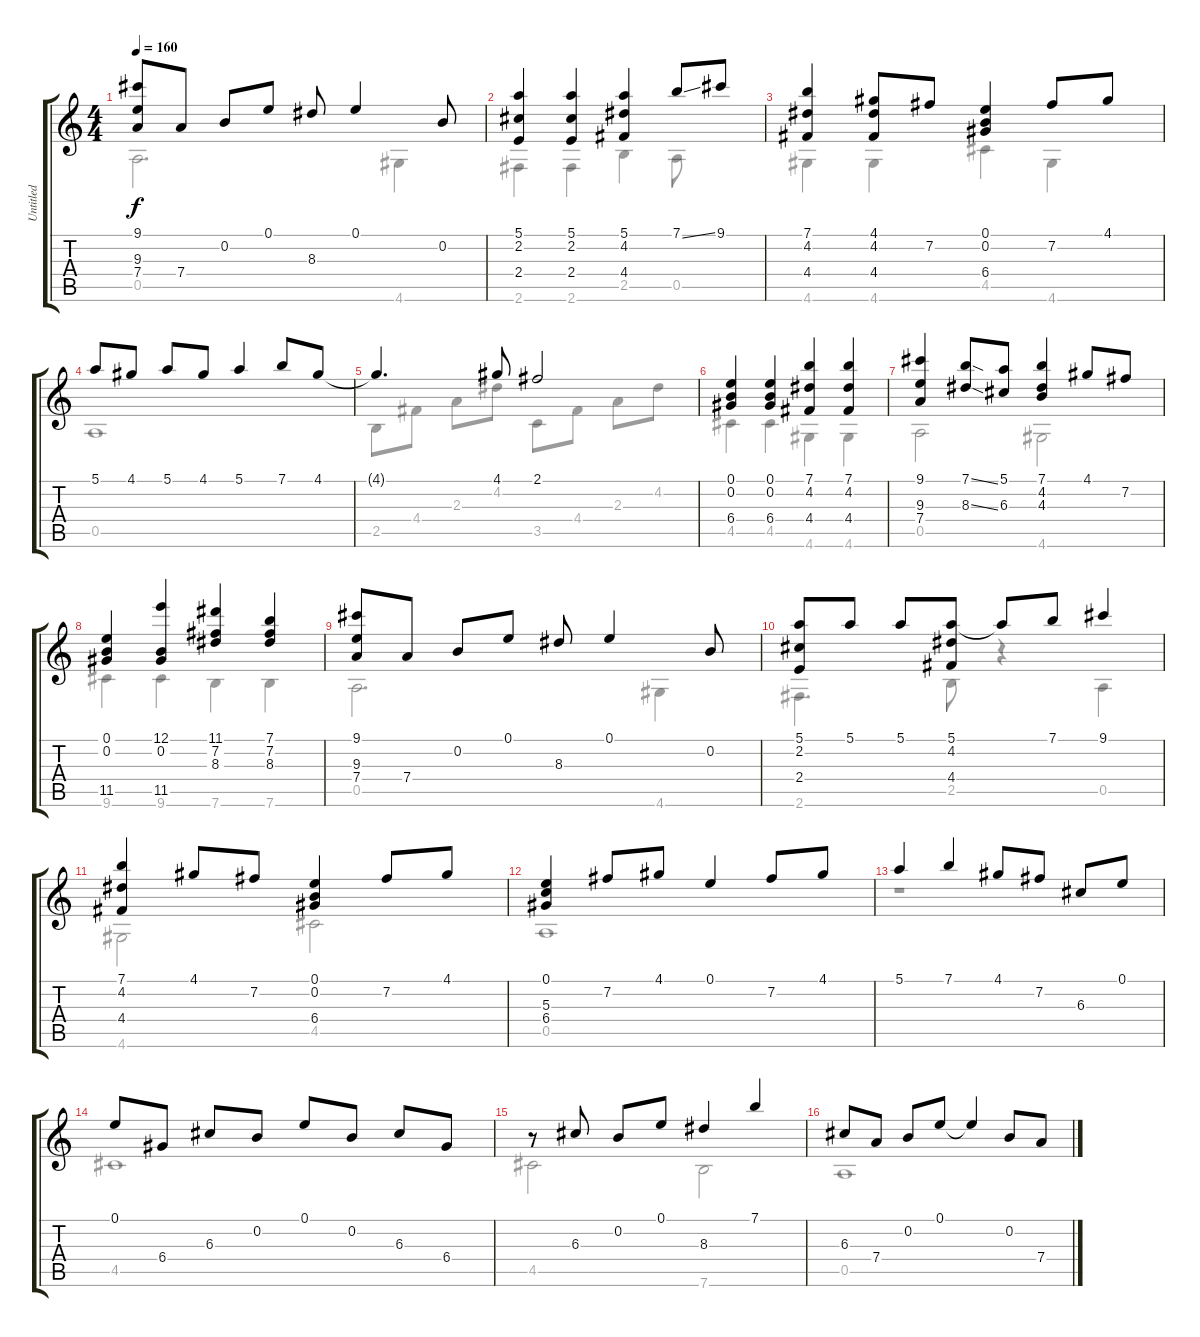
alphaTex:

\track ("Untitled" "Untitled") {instrument acousticguitarnylon}
\staff {score tabs}
\tuning (E4 B3 G3 D3 A2 E2) {hide}
\voice
\ts (4 4)
\tempo 160
\clef g2
\ks c
(9.1 9.3 7.4).8{dy f} 7.4.8 0.2.8 0.1.8 8.3.8 0.1.4 0.2.8 |
(5.1 2.2 2.4).4 (5.1 2.2 2.4).4 (5.1 4.2 4.4).4 7.1{ss}.8 9.1.8 |
(7.1 4.2 4.4).4 (4.1 4.2 4.4).8 7.2.8 (0.1 0.2 6.4).4 7.2.8 4.1.8 |
5.1.8 4.1.8 5.1.8 4.1.8 5.1.4 7.1.8 4.1.8 |
4.1{t}.4{d} 4.1.8 2.1.2 |
(0.1 0.2 6.4).4 (0.1 0.2 6.4).4 (7.1 4.2 4.4).4 (7.1 4.2 4.4).4 |
(9.1 9.3 7.4).4 (7.1{ss} 8.3{ss}).8 (5.1 6.3).8 (7.1 4.2 4.3).4 4.1.8 7.2.8 |
(0.1 0.2 11.5).4 (12.1 0.2 11.5).4 (11.1 7.2 8.3).4 (7.1 7.2 8.3).4 |
(9.1 9.3 7.4).8 7.4.8 0.2.8 0.1.8 8.3.8 0.1.4 0.2.8 |
(5.1 2.2 2.4).8 5.1.8 5.1.8 (5.1 4.2 4.4).8 5.1{t}.8 7.1.8 9.1.4 |
(7.1 4.2 4.4).4 4.1.8 7.2.8 (0.1 0.2 6.4).4 7.2.8 4.1.8 |
(0.1 5.3 6.4).4 7.2.8 4.1.8 0.1.4 7.2.8 4.1.8 |
5.1.4 7.1.4 4.1.8 7.2.8 6.3.8 0.1.8 |
0.1.8 6.4.8 6.3.8 0.2.8 0.1.8 0.2.8 6.3.8 6.4.8 |
r.8 6.3.8 0.2.8 0.1.8 8.3.4 7.1.4 |
6.3.8 7.4.8 0.2.8 0.1.8 0.1{t}.4 0.2.8 7.4.8
\voice
\clef g2
\ottava regular
\simile none
\ks c
0.5.2{d dy f} 4.6.4 |
2.6.4 2.6.4 2.5.4 0.5.8 |
4.6.4 4.6.4 4.5.4 4.6.4 |
0.5.1 |
2.5.8 4.4.8 2.3.8 4.2.8 3.5.8 4.4.8 2.3.8 4.2.8 |
4.5.4 4.5.4 4.6.4 4.6.4 |
0.5.2 4.6.2 |
9.6.4 9.6.4 7.6.4 7.6.4 |
0.5.2{d} 4.6.4 |
2.6.4{d} 2.5.8 r.4 0.5.4 |
4.6.2 4.5.2 |
0.5.1 |
r.1 |
4.5.1 |
4.5.2 7.6.2 |
0.5.1
